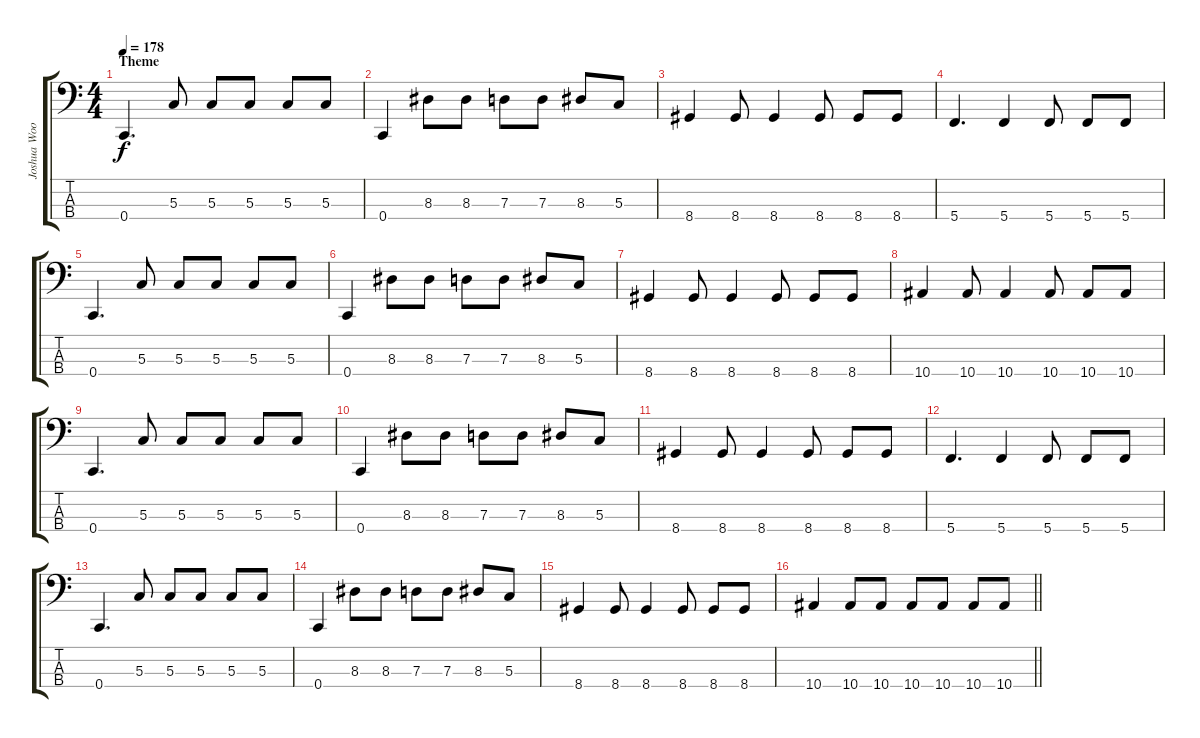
\track ("Joshua Woodward" "Joshua Woo") {instrument electricbassfinger}
\staff {score tabs}
\tuning (F2 C2 G1 C1) {hide}
\ts (4 4)
\section ("" "Theme")
\tempo 178
\clef f4
\ks c
0.4.4{d dy f} 5.3.8 5.3.8 5.3.8 5.3.8 5.3.8 |
0.4.4 8.3.8 8.3.8 7.3.8 7.3.8 8.3.8 5.3.8 |
8.4.4 8.4.8 8.4.4 8.4.8 8.4.8 8.4.8 |
5.4.4{d} 5.4.4 5.4.8 5.4.8 5.4.8 |
0.4.4{d} 5.3.8 5.3.8 5.3.8 5.3.8 5.3.8 |
0.4.4 8.3.8 8.3.8 7.3.8 7.3.8 8.3.8 5.3.8 |
8.4.4 8.4.8 8.4.4 8.4.8 8.4.8 8.4.8 |
10.4.4 10.4.8 10.4.4 10.4.8 10.4.8 10.4.8 |
0.4.4{d} 5.3.8 5.3.8 5.3.8 5.3.8 5.3.8 |
0.4.4 8.3.8 8.3.8 7.3.8 7.3.8 8.3.8 5.3.8 |
8.4.4 8.4.8 8.4.4 8.4.8 8.4.8 8.4.8 |
5.4.4{d} 5.4.4 5.4.8 5.4.8 5.4.8 |
0.4.4{d} 5.3.8 5.3.8 5.3.8 5.3.8 5.3.8 |
0.4.4 8.3.8 8.3.8 7.3.8 7.3.8 8.3.8 5.3.8 |
8.4.4 8.4.8 8.4.4 8.4.8 8.4.8 8.4.8 |
\barLineRight lightlight
10.4.4 10.4.8 10.4.8 10.4.8 10.4.8 10.4.8 10.4.8
